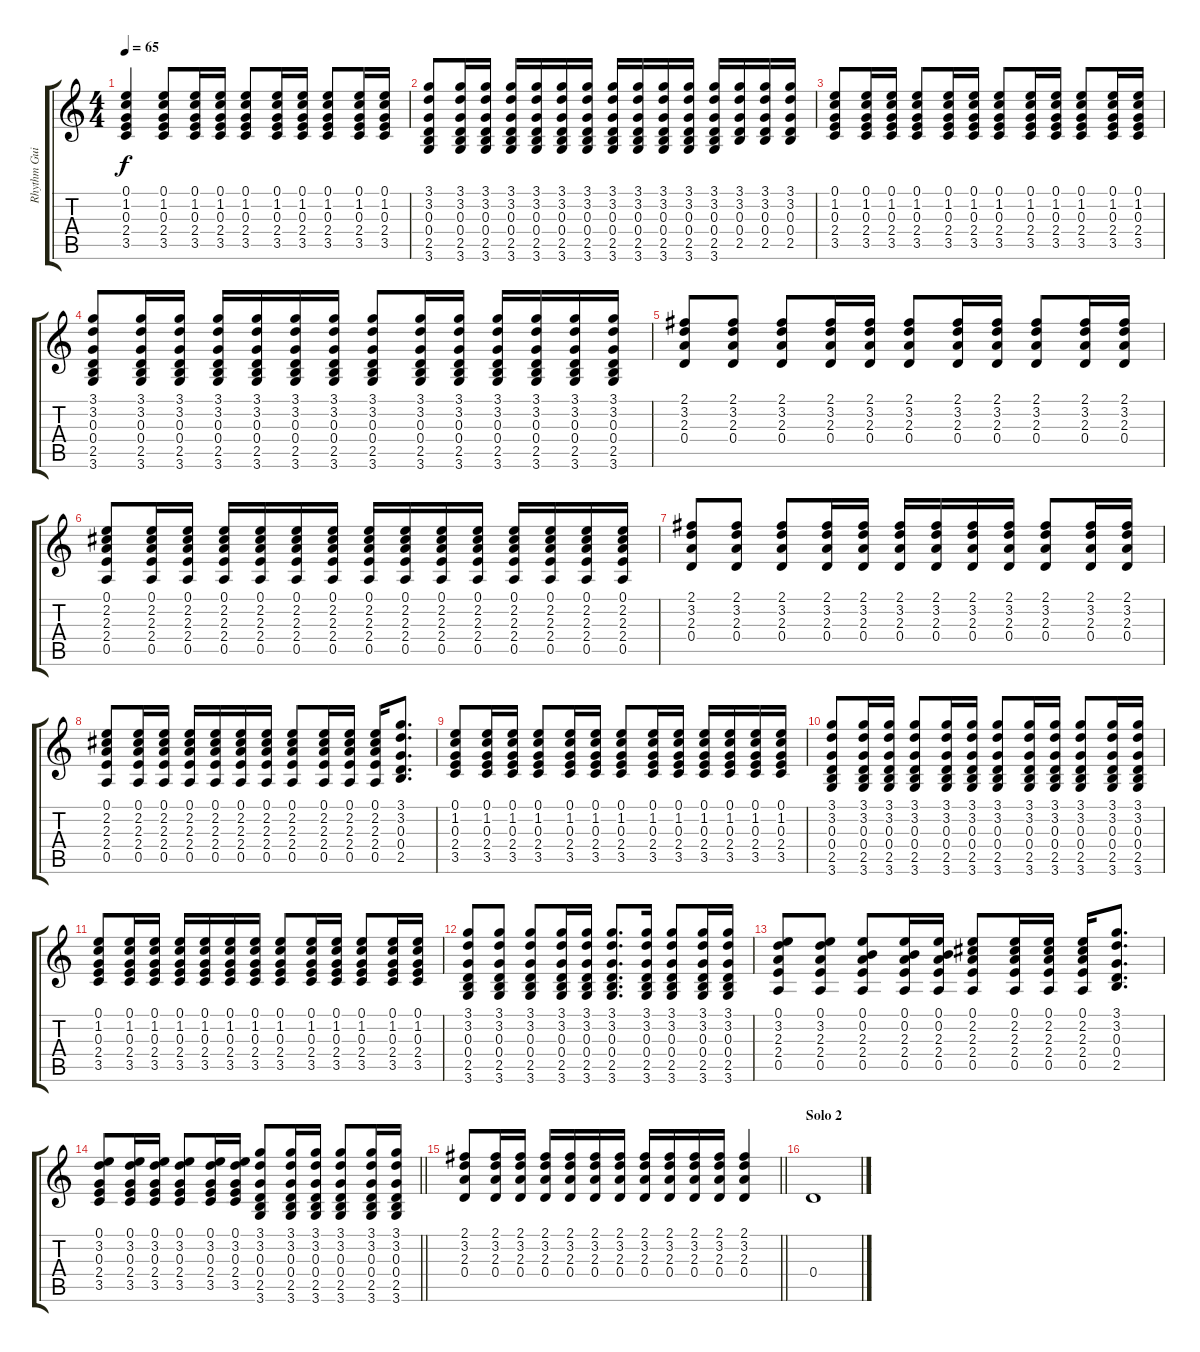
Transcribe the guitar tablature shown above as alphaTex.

\track ("Rhythm Guitar" "Rhythm Gui") {instrument distortionguitar}
\staff {score tabs}
\tuning (E4 B3 G3 D3 A2 E2) {hide}
\ts (4 4)
\tempo 65
\clef g2
\ks c
(0.1 1.2 0.3 2.4 3.5).4{dy f} (0.1 1.2 0.3 2.4 3.5).8 (0.1 1.2 0.3 2.4 3.5).16 (0.1 1.2 0.3 2.4 3.5).16 (0.1 1.2 0.3 2.4 3.5).8 (0.1 1.2 0.3 2.4 3.5).16 (0.1 1.2 0.3 2.4 3.5).16 (0.1 1.2 0.3 2.4 3.5).8 (0.1 1.2 0.3 2.4 3.5).16 (0.1 1.2 0.3 2.4 3.5).16 |
(3.1 3.2 0.3 0.4 2.5 3.6).8 (3.1 3.2 0.3 0.4 2.5 3.6).16 (3.1 3.2 0.3 0.4 2.5 3.6).16 (3.1 3.2 0.3 0.4 2.5 3.6).16 (3.1 3.2 0.3 0.4 2.5 3.6).16 (3.1 3.2 0.3 0.4 2.5 3.6).16 (3.1 3.2 0.3 0.4 2.5 3.6).16 (3.1 3.2 0.3 0.4 2.5 3.6).16 (3.1 3.2 0.3 0.4 2.5 3.6).16 (3.1 3.2 0.3 0.4 2.5 3.6).16 (3.1 3.2 0.3 0.4 2.5 3.6).16 (3.1 3.2 0.3 0.4 2.5 3.6).16 (3.1 3.2 0.3 0.4 2.5).16 (3.1 3.2 0.3 0.4 2.5).16 (3.1 3.2 0.3 0.4 2.5).16 |
(0.1 1.2 0.3 2.4 3.5).8 (0.1 1.2 0.3 2.4 3.5).16 (0.1 1.2 0.3 2.4 3.5).16 (0.1 1.2 0.3 2.4 3.5).8 (0.1 1.2 0.3 2.4 3.5).16 (0.1 1.2 0.3 2.4 3.5).16 (0.1 1.2 0.3 2.4 3.5).8 (0.1 1.2 0.3 2.4 3.5).16 (0.1 1.2 0.3 2.4 3.5).16 (0.1 1.2 0.3 2.4 3.5).8 (0.1 1.2 0.3 2.4 3.5).16 (0.1 1.2 0.3 2.4 3.5).16 |
(3.1 3.2 0.3 0.4 2.5 3.6).8 (3.1 3.2 0.3 0.4 2.5 3.6).16 (3.1 3.2 0.3 0.4 2.5 3.6).16 (3.1 3.2 0.3 0.4 2.5 3.6).16 (3.1 3.2 0.3 0.4 2.5 3.6).16 (3.1 3.2 0.3 0.4 2.5 3.6).16 (3.1 3.2 0.3 0.4 2.5 3.6).16 (3.1 3.2 0.3 0.4 2.5 3.6).8 (3.1 3.2 0.3 0.4 2.5 3.6).16 (3.1 3.2 0.3 0.4 2.5 3.6).16 (3.1 3.2 0.3 0.4 2.5 3.6).16 (3.1 3.2 0.3 0.4 2.5 3.6).16 (3.1 3.2 0.3 0.4 2.5 3.6).16 (3.1 3.2 0.3 0.4 2.5 3.6).16 |
(2.1 3.2 2.3 0.4).8 (2.1 3.2 2.3 0.4).8 (2.1 3.2 2.3 0.4).8 (2.1 3.2 2.3 0.4).16 (2.1 3.2 2.3 0.4).16 (2.1 3.2 2.3 0.4).8 (2.1 3.2 2.3 0.4).16 (2.1 3.2 2.3 0.4).16 (2.1 3.2 2.3 0.4).8 (2.1 3.2 2.3 0.4).16 (2.1 3.2 2.3 0.4).16 |
(0.1 2.2 2.3 2.4 0.5).8 (0.1 2.2 2.3 2.4 0.5).16 (0.1 2.2 2.3 2.4 0.5).16 (0.1 2.2 2.3 2.4 0.5).16 (0.1 2.2 2.3 2.4 0.5).16 (0.1 2.2 2.3 2.4 0.5).16 (0.1 2.2 2.3 2.4 0.5).16 (0.1 2.2 2.3 2.4 0.5).16 (0.1 2.2 2.3 2.4 0.5).16 (0.1 2.2 2.3 2.4 0.5).16 (0.1 2.2 2.3 2.4 0.5).16 (0.1 2.2 2.3 2.4 0.5).16 (0.1 2.2 2.3 2.4 0.5).16 (0.1 2.2 2.3 2.4 0.5).16 (0.1 2.2 2.3 2.4 0.5).16 |
(2.1 3.2 2.3 0.4).8 (2.1 3.2 2.3 0.4).8 (2.1 3.2 2.3 0.4).8 (2.1 3.2 2.3 0.4).16 (2.1 3.2 2.3 0.4).16 (2.1 3.2 2.3 0.4).16 (2.1 3.2 2.3 0.4).16 (2.1 3.2 2.3 0.4).16 (2.1 3.2 2.3 0.4).16 (2.1 3.2 2.3 0.4).8 (2.1 3.2 2.3 0.4).16 (2.1 3.2 2.3 0.4).16 |
(0.1 2.2 2.3 2.4 0.5).8 (0.1 2.2 2.3 2.4 0.5).16 (0.1 2.2 2.3 2.4 0.5).16 (0.1 2.2 2.3 2.4 0.5).16 (0.1 2.2 2.3 2.4 0.5).16 (0.1 2.2 2.3 2.4 0.5).16 (0.1 2.2 2.3 2.4 0.5).16 (0.1 2.2 2.3 2.4 0.5).8 (0.1 2.2 2.3 2.4 0.5).16 (0.1 2.2 2.3 2.4 0.5).16 (0.1 2.2 2.3 2.4 0.5).16 (3.1 3.2 0.3 0.4 2.5).8{d} |
(0.1 1.2 0.3 2.4 3.5).8 (0.1 1.2 0.3 2.4 3.5).16 (0.1 1.2 0.3 2.4 3.5).16 (0.1 1.2 0.3 2.4 3.5).8 (0.1 1.2 0.3 2.4 3.5).16 (0.1 1.2 0.3 2.4 3.5).16 (0.1 1.2 0.3 2.4 3.5).8 (0.1 1.2 0.3 2.4 3.5).16 (0.1 1.2 0.3 2.4 3.5).16 (0.1 1.2 0.3 2.4 3.5).16 (0.1 1.2 0.3 2.4 3.5).16 (0.1 1.2 0.3 2.4 3.5).16 (0.1 1.2 0.3 2.4 3.5).16 |
(3.1 3.2 0.3 0.4 2.5 3.6).8 (3.1 3.2 0.3 0.4 2.5 3.6).16 (3.1 3.2 0.3 0.4 2.5 3.6).16 (3.1 3.2 0.3 0.4 2.5 3.6).8 (3.1 3.2 0.3 0.4 2.5 3.6).16 (3.1 3.2 0.3 0.4 2.5 3.6).16 (3.1 3.2 0.3 0.4 2.5 3.6).8 (3.1 3.2 0.3 0.4 2.5 3.6).16 (3.1 3.2 0.3 0.4 2.5 3.6).16 (3.1 3.2 0.3 0.4 2.5 3.6).8 (3.1 3.2 0.3 0.4 2.5 3.6).16 (3.1 3.2 0.3 0.4 2.5 3.6).16 |
(0.1 1.2 0.3 2.4 3.5).8 (0.1 1.2 0.3 2.4 3.5).16 (0.1 1.2 0.3 2.4 3.5).16 (0.1 1.2 0.3 2.4 3.5).16 (0.1 1.2 0.3 2.4 3.5).16 (0.1 1.2 0.3 2.4 3.5).16 (0.1 1.2 0.3 2.4 3.5).16 (0.1 1.2 0.3 2.4 3.5).8 (0.1 1.2 0.3 2.4 3.5).16 (0.1 1.2 0.3 2.4 3.5).16 (0.1 1.2 0.3 2.4 3.5).8 (0.1 1.2 0.3 2.4 3.5).16 (0.1 1.2 0.3 2.4 3.5).16 |
(3.1 3.2 0.3 0.4 2.5 3.6).8 (3.1 3.2 0.3 0.4 2.5 3.6).8 (3.1 3.2 0.3 0.4 2.5 3.6).8 (3.1 3.2 0.3 0.4 2.5 3.6).16 (3.1 3.2 0.3 0.4 2.5 3.6).16 (3.1 3.2 0.3 0.4 2.5 3.6).8{d} (3.1 3.2 0.3 0.4 2.5 3.6).16 (3.1 3.2 0.3 0.4 2.5 3.6).8 (3.1 3.2 0.3 0.4 2.5 3.6).16 (3.1 3.2 0.3 0.4 2.5 3.6).16 |
(0.1 3.2 2.3 2.4 0.5).8 (0.1 3.2 2.3 2.4 0.5).8 (0.1 0.2 2.3 2.4 0.5).8 (0.1 0.2 2.3 2.4 0.5).16 (0.1 0.2 2.3 2.4 0.5).16 (0.1 2.2 2.3 2.4 0.5).8 (0.1 2.2 2.3 2.4 0.5).16 (0.1 2.2 2.3 2.4 0.5).16 (0.1 2.2 2.3 2.4 0.5).16 (3.1 3.2 0.3 0.4 2.5).8{d} |
\barLineRight lightlight
(0.1 3.2 0.3 2.4 3.5).8 (0.1 3.2 0.3 2.4 3.5).16 (0.1 3.2 0.3 2.4 3.5).16 (0.1 3.2 0.3 2.4 3.5).8 (0.1 3.2 0.3 2.4 3.5).16 (0.1 3.2 0.3 2.4 3.5).16 (3.1 3.2 0.3 0.4 2.5 3.6).8 (3.1 3.2 0.3 0.4 2.5 3.6).16 (3.1 3.2 0.3 0.4 2.5 3.6).16 (3.1 3.2 0.3 0.4 2.5 3.6).8 (3.1 3.2 0.3 0.4 2.5 3.6).16 (3.1 3.2 0.3 0.4 2.5 3.6).16 |
\barLineRight lightlight
(2.1 3.2 2.3 0.4).8 (2.1 3.2 2.3 0.4).16 (2.1 3.2 2.3 0.4).16 (2.1 3.2 2.3 0.4).16 (2.1 3.2 2.3 0.4).16 (2.1 3.2 2.3 0.4).16 (2.1 3.2 2.3 0.4).16 (2.1 3.2 2.3 0.4).16 (2.1 3.2 2.3 0.4).16 (2.1 3.2 2.3 0.4).16 (2.1 3.2 2.3 0.4).16 (2.1 3.2 2.3 0.4).4 |
\section ("" "Solo 2")
0.4.1{volume 12 instrument distortionguitar}
